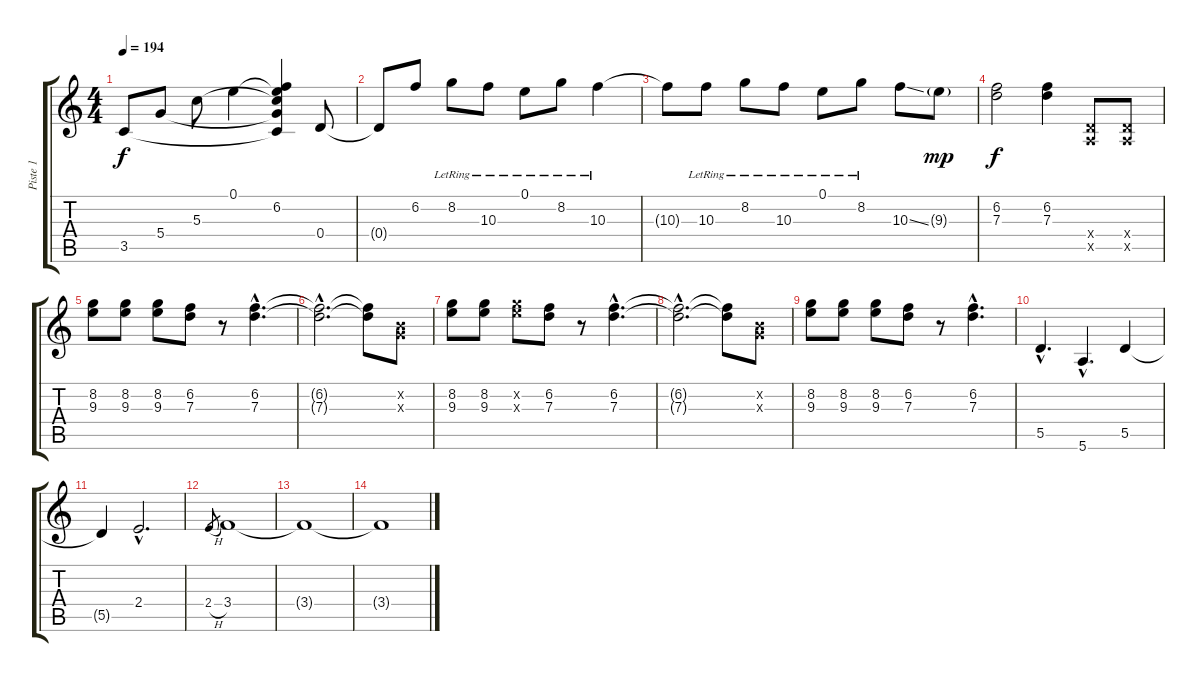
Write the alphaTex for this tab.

\track ("Piste 1" "Piste 1") {instrument electricguitarclean}
\staff {score tabs}
\tuning (E4 B3 G3 D3 A2 E2) {hide}
\ts (4 4)
\tempo 194
\clef g2
\ks c
3.5.8{dy f} 5.4.8 5.3.8 0.1.4 (0.1{t} 6.2 5.3{t} 5.4{t} 3.5{t}).4 0.4.8 |
0.4{t}.8 6.2.8 8.2{lr}.8 10.3{lr}.8 0.1{lr}.8 8.2{lr}.8 10.3{lr}.4 |
10.3{t}.8 10.3{lr}.8 8.2{lr}.8 10.3{lr}.8 0.1{lr}.8 8.2{lr}.8 10.3{ss}.8 9.3{g}.8{dy mp} |
(6.2 7.3).2{dy f} (6.2 7.3).4 (0.4{x} 0.5{x}).8 (0.4{x} 0.5{x}).8 |
(8.2 9.3).8 (8.2 9.3).8 (8.2 9.3).8 (6.2 7.3).8 r.8 (6.2{hac} 7.3{hac}).4{d} |
(6.2{hac t} 7.3{hac t}).2{d} (6.2{t} 7.3{t}).8 (0.2{x} 0.3{x}).8 |
(8.2 9.3).8 (8.2 9.3).8 (8.2{x} 9.3{x}).8 (6.2 7.3).8 r.8 (6.2{hac} 7.3{hac}).4{d} |
(6.2{hac t} 7.3{hac t}).2{d} (6.2{t} 7.3{t}).8 (0.2{x} 0.3{x}).8 |
(8.2 9.3).8 (8.2 9.3).8 (8.2 9.3).8 (6.2 7.3).8 r.8 (6.2{hac} 7.3{hac}).4{d} |
5.5{hac}.4{d} 5.6{hac}.4{d} 5.5.4 |
5.5{t}.4 2.4{hac}.2{d} |
2.4{h}.8{gr} 3.4.1 |
3.4{t}.1 |
3.4{t}.1
